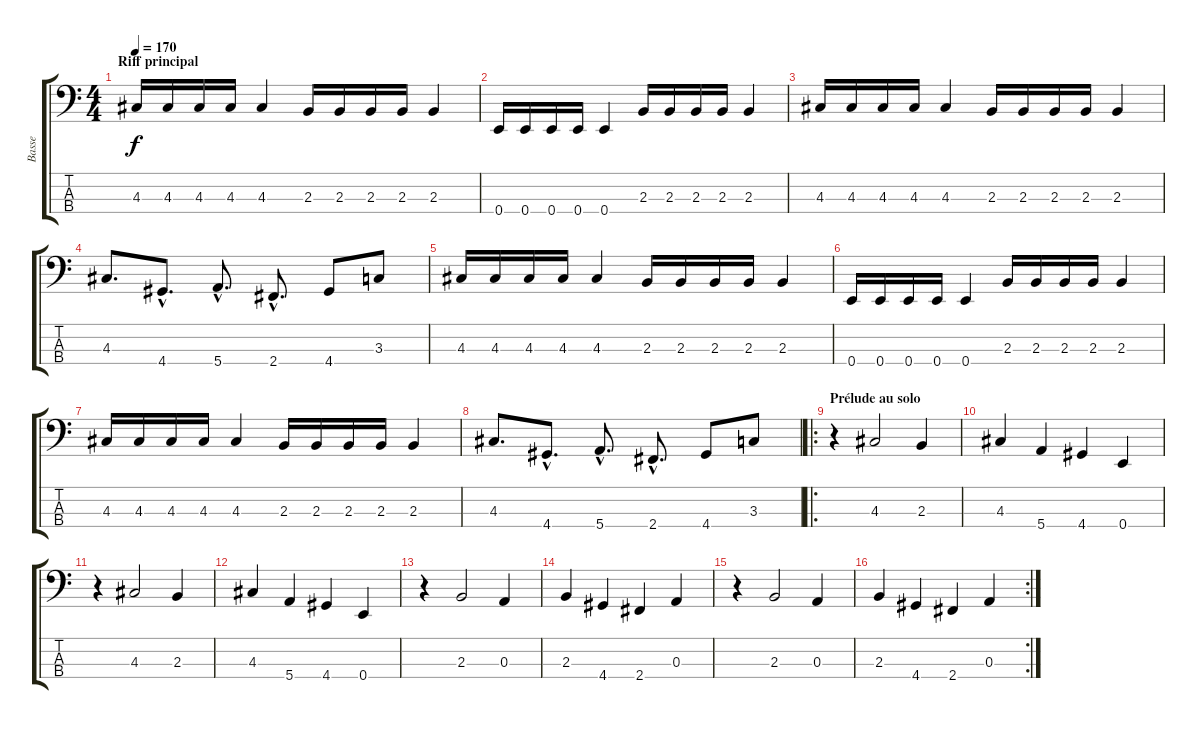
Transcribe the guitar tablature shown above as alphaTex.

\track ("Basse" "Basse") {instrument electricbassfinger}
\staff {score tabs}
\tuning (G2 D2 A1 E1) {hide}
\ts (4 4)
\section ("" "Riff principal")
\tempo 170
\clef f4
\ks c
4.3.16{dy f} 4.3.16 4.3.16 4.3.16 4.3.4 2.3.16 2.3.16 2.3.16 2.3.16 2.3.4 |
0.4.16 0.4.16 0.4.16 0.4.16 0.4.4 2.3.16 2.3.16 2.3.16 2.3.16 2.3.4 |
4.3.16 4.3.16 4.3.16 4.3.16 4.3.4 2.3.16 2.3.16 2.3.16 2.3.16 2.3.4 |
4.3.8{d} 4.4{hac}.8{d} 5.4{hac}.8{d} 2.4{hac}.8{d} 4.4.8 3.3.8 |
4.3.16 4.3.16 4.3.16 4.3.16 4.3.4 2.3.16 2.3.16 2.3.16 2.3.16 2.3.4 |
0.4.16 0.4.16 0.4.16 0.4.16 0.4.4 2.3.16 2.3.16 2.3.16 2.3.16 2.3.4 |
4.3.16 4.3.16 4.3.16 4.3.16 4.3.4 2.3.16 2.3.16 2.3.16 2.3.16 2.3.4 |
4.3.8{d} 4.4{hac}.8{d} 5.4{hac}.8{d} 2.4{hac}.8{d} 4.4.8 3.3.8 |
\ro
\section ("" "Prélude au solo")
r.4 4.3.2 2.3.4 |
4.3.4 5.4.4 4.4.4 0.4.4 |
r.4 4.3.2 2.3.4 |
4.3.4 5.4.4 4.4.4 0.4.4 |
r.4 2.3.2 0.3.4 |
2.3.4 4.4.4 2.4.4 0.3.4 |
r.4 2.3.2 0.3.4 |
\rc 2
2.3.4 4.4.4 2.4.4 0.3.4
